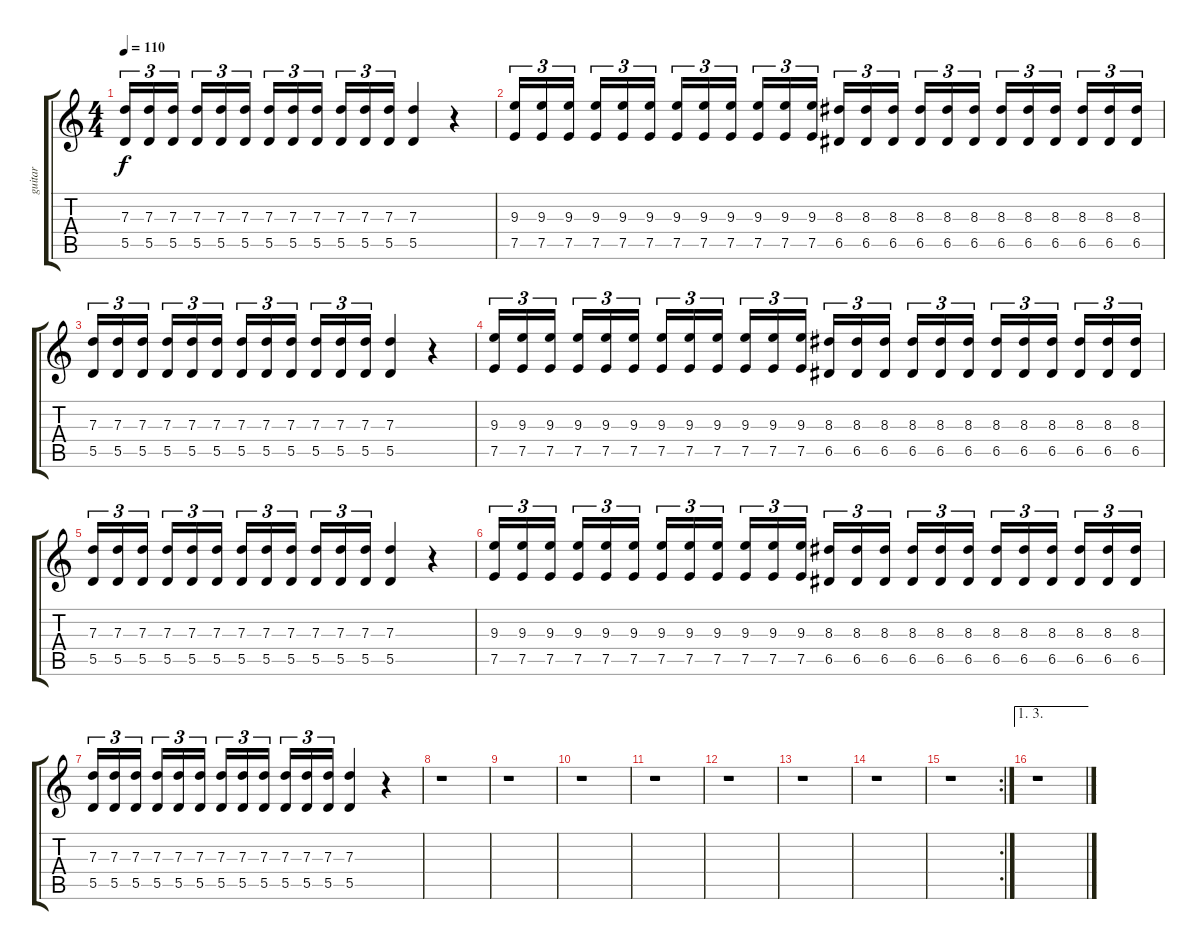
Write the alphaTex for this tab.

\track ("guitar" "guitar") {instrument acousticguitarsteel}
\staff {score tabs}
\tuning (E4 B3 G3 D3 A2 E2) {hide}
\ts (4 4)
\tempo 110
\clef g2
\ks c
(7.3 5.5).16{tu (3 2) dy f} (7.3 5.5).16{tu (3 2)} (7.3 5.5).16{tu (3 2)} (7.3 5.5).16{tu (3 2)} (7.3 5.5).16{tu (3 2)} (7.3 5.5).16{tu (3 2)} (7.3 5.5).16{tu (3 2)} (7.3 5.5).16{tu (3 2)} (7.3 5.5).16{tu (3 2)} (7.3 5.5).16{tu (3 2)} (7.3 5.5).16{tu (3 2)} (7.3 5.5).16{tu (3 2)} (7.3 5.5).4 r.4 |
(9.3 7.5).16{tu (3 2)} (9.3 7.5).16{tu (3 2)} (9.3 7.5).16{tu (3 2)} (9.3 7.5).16{tu (3 2)} (9.3 7.5).16{tu (3 2)} (9.3 7.5).16{tu (3 2)} (9.3 7.5).16{tu (3 2)} (9.3 7.5).16{tu (3 2)} (9.3 7.5).16{tu (3 2)} (9.3 7.5).16{tu (3 2)} (9.3 7.5).16{tu (3 2)} (9.3 7.5).16{tu (3 2)} (8.3 6.5).16{tu (3 2)} (8.3 6.5).16{tu (3 2)} (8.3 6.5).16{tu (3 2)} (8.3 6.5).16{tu (3 2)} (8.3 6.5).16{tu (3 2)} (8.3 6.5).16{tu (3 2)} (8.3 6.5).16{tu (3 2)} (8.3 6.5).16{tu (3 2)} (8.3 6.5).16{tu (3 2)} (8.3 6.5).16{tu (3 2)} (8.3 6.5).16{tu (3 2)} (8.3 6.5).16{tu (3 2)} |
(7.3 5.5).16{tu (3 2)} (7.3 5.5).16{tu (3 2)} (7.3 5.5).16{tu (3 2)} (7.3 5.5).16{tu (3 2)} (7.3 5.5).16{tu (3 2)} (7.3 5.5).16{tu (3 2)} (7.3 5.5).16{tu (3 2)} (7.3 5.5).16{tu (3 2)} (7.3 5.5).16{tu (3 2)} (7.3 5.5).16{tu (3 2)} (7.3 5.5).16{tu (3 2)} (7.3 5.5).16{tu (3 2)} (7.3 5.5).4 r.4 |
(9.3 7.5).16{tu (3 2)} (9.3 7.5).16{tu (3 2)} (9.3 7.5).16{tu (3 2)} (9.3 7.5).16{tu (3 2)} (9.3 7.5).16{tu (3 2)} (9.3 7.5).16{tu (3 2)} (9.3 7.5).16{tu (3 2)} (9.3 7.5).16{tu (3 2)} (9.3 7.5).16{tu (3 2)} (9.3 7.5).16{tu (3 2)} (9.3 7.5).16{tu (3 2)} (9.3 7.5).16{tu (3 2)} (8.3 6.5).16{tu (3 2)} (8.3 6.5).16{tu (3 2)} (8.3 6.5).16{tu (3 2)} (8.3 6.5).16{tu (3 2)} (8.3 6.5).16{tu (3 2)} (8.3 6.5).16{tu (3 2)} (8.3 6.5).16{tu (3 2)} (8.3 6.5).16{tu (3 2)} (8.3 6.5).16{tu (3 2)} (8.3 6.5).16{tu (3 2)} (8.3 6.5).16{tu (3 2)} (8.3 6.5).16{tu (3 2)} |
(7.3 5.5).16{tu (3 2)} (7.3 5.5).16{tu (3 2)} (7.3 5.5).16{tu (3 2)} (7.3 5.5).16{tu (3 2)} (7.3 5.5).16{tu (3 2)} (7.3 5.5).16{tu (3 2)} (7.3 5.5).16{tu (3 2)} (7.3 5.5).16{tu (3 2)} (7.3 5.5).16{tu (3 2)} (7.3 5.5).16{tu (3 2)} (7.3 5.5).16{tu (3 2)} (7.3 5.5).16{tu (3 2)} (7.3 5.5).4 r.4 |
(9.3 7.5).16{tu (3 2)} (9.3 7.5).16{tu (3 2)} (9.3 7.5).16{tu (3 2)} (9.3 7.5).16{tu (3 2)} (9.3 7.5).16{tu (3 2)} (9.3 7.5).16{tu (3 2)} (9.3 7.5).16{tu (3 2)} (9.3 7.5).16{tu (3 2)} (9.3 7.5).16{tu (3 2)} (9.3 7.5).16{tu (3 2)} (9.3 7.5).16{tu (3 2)} (9.3 7.5).16{tu (3 2)} (8.3 6.5).16{tu (3 2)} (8.3 6.5).16{tu (3 2)} (8.3 6.5).16{tu (3 2)} (8.3 6.5).16{tu (3 2)} (8.3 6.5).16{tu (3 2)} (8.3 6.5).16{tu (3 2)} (8.3 6.5).16{tu (3 2)} (8.3 6.5).16{tu (3 2)} (8.3 6.5).16{tu (3 2)} (8.3 6.5).16{tu (3 2)} (8.3 6.5).16{tu (3 2)} (8.3 6.5).16{tu (3 2)} |
(7.3 5.5).16{tu (3 2)} (7.3 5.5).16{tu (3 2)} (7.3 5.5).16{tu (3 2)} (7.3 5.5).16{tu (3 2)} (7.3 5.5).16{tu (3 2)} (7.3 5.5).16{tu (3 2)} (7.3 5.5).16{tu (3 2)} (7.3 5.5).16{tu (3 2)} (7.3 5.5).16{tu (3 2)} (7.3 5.5).16{tu (3 2)} (7.3 5.5).16{tu (3 2)} (7.3 5.5).16{tu (3 2)} (7.3 5.5).4 r.4 |
r.1 |
r.1 |
r.1 |
r.1 |
r.1 |
r.1 |
r.1 |
\rc 2
r.1 |
\ae (1 3)
r.1
